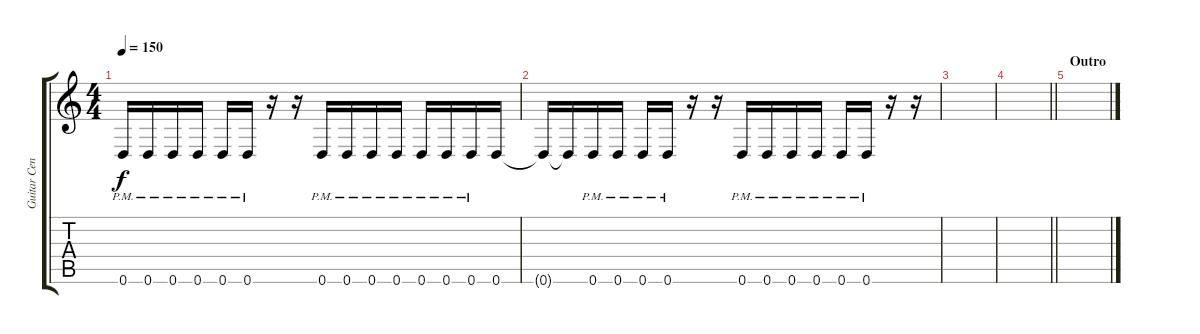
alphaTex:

\track ("Guitar Center" "Guitar Cen") {instrument overdrivenguitar}
\staff {score tabs}
\tuning (E4 B3 G3 D3 A2 D2) {hide}
\ts (4 4)
\tempo 150
\clef g2
\ks c
0.6{pm}.16{dy f} 0.6{pm}.16 0.6{pm}.16 0.6{pm}.16 0.6{pm}.16 0.6{pm}.16 r.16 r.16 0.6{pm}.16 0.6{pm}.16 0.6{pm}.16 0.6{pm}.16 0.6{pm}.16 0.6{pm}.16 0.6{pm}.16 0.6.16 |
0.6{t}.16 0.6{t}.16 0.6{pm}.16 0.6{pm}.16 0.6{pm}.16 0.6{pm}.16 r.16 r.16 0.6{pm}.16 0.6{pm}.16 0.6{pm}.16 0.6{pm}.16 0.6{pm}.16 0.6{pm}.16 r.16 r.16 |
|
\barLineRight lightlight
|
\section ("" "Outro")
